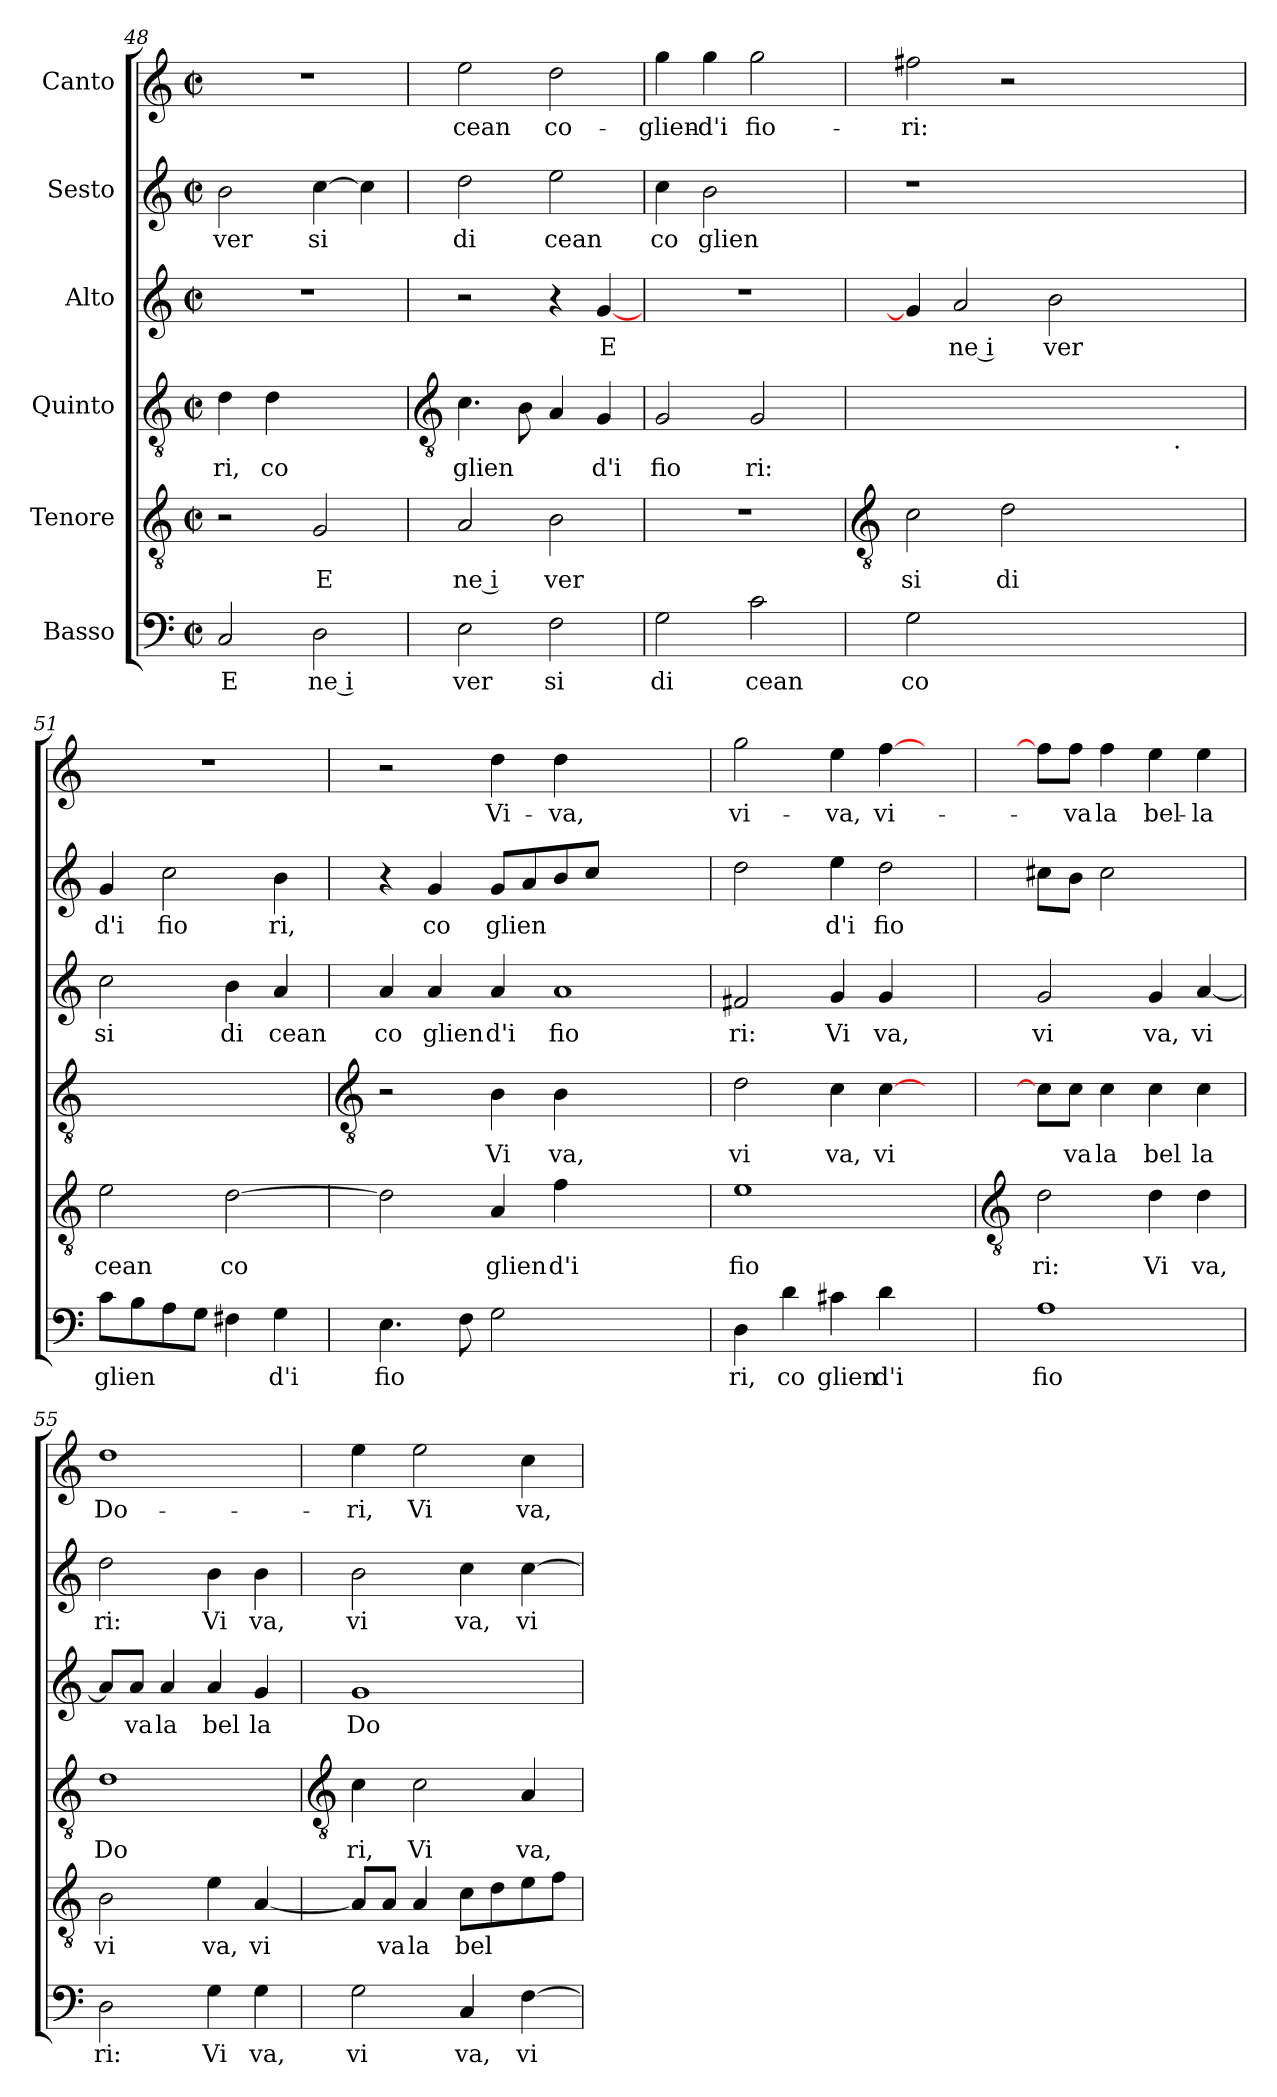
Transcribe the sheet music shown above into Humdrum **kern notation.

**kern	**text	**kern	**text	**kern	**text	**kern	**text	**kern	**text	**kern	**text
*part6	*part6	*part5	*part5	*part4	*part4	*part3	*part3	*part2	*part2	*part1	*part1
*staff6	*staff6	*staff5	*staff5	*staff4	*staff4	*staff3	*staff3	*staff2	*staff2	*staff1	*staff1
*I"Basso	*	*I"Tenore	*	*I"Quinto	*	*I"Alto	*	*I"Sesto	*	*I"Canto	*
*clefF4	*	*clefGv2	*	*clefGv2	*	*clefG2	*	*clefG2	*	*clefG2	*
*k[]	*	*k[]	*	*k[]	*	*k[]	*	*k[]	*	*k[]	*
*C:	*	*C:	*	*C:	*	*C:	*	*C:	*	*C:	*
*M2/2	*	*M2/2	*	*M2/2	*	*M2/2	*	*M2/2	*	*M2/2	*
*met(c|)	*	*met(c|)	*	*met(c|)	*	*met(c|)	*	*met(c|)	*	*met(c|)	*
=48A	=48A	=48A	=48A	=48A	=48A	=48A	=48A	=48A	=48A	=48A	=48A
!	!LO:LY:b	!	!	!	!LO:LY:b	!	!	!	!LO:LY:b	!	!
2C/	E	2r	.	4d\	ri,	1r	.	2b\	ver	1r	.
!	!	!	!	!	!LO:LY:b	!	!	!	!	!	!
.	.	.	.	4d\	co	.	.	.	.	.	.
!	!LO:LY:b	!	!LO:LY:b	!	!	!	!	!	!LO:LY:b	!	!
2D\	ne i	2G/	E	2ryy	.	.	.	[4cc\	si	.	.
.	.	.	.	.	.	.	.	4cc\]	.	.	.
!!LO:LB:g=z
=49	=49	=49	=49	=49	=49	=49	=49	=49	=49	=49	=49
*	*	*	*	*clefGv2	*	*	*	*	*	*	*
!	!LO:LY:b	!	!LO:LY:b	!	!LO:LY:b	!	!	!	!LO:LY:b	!	!LO:LY:b
2E\	ver	2A/	ne i	4.c\	glien	2r	.	2dd\	di	2ee\	cean
.	.	.	.	8B\	.	.	.	.	.	.	.
!	!LO:LY:b	!	!LO:LY:b	!	!	!	!	!	!LO:LY:b	!	!LO:LY:b
2F\	si	2B\	ver	4A/	.	4r	.	2ee\	cean	2dd\	co-
!	!	!	!	!	!LO:LY:b	!	!LO:LY:b	!	!	!	!
.	.	.	.	4G/	d'i	[4g/	E	.	.	.	.
=49A	=49A	=49A	=49A	=49A	=49A	=49A	=49A	=49A	=49A	=49A	=49A
!	!LO:LY:b	!	!	!	!LO:LY:b	!	!	!	!LO:LY:b	!	!LO:LY:b
2G\	di	1r	.	2G/	fio	1r	.	4cc\	co	4gg\	-glien-
!	!	!	!	!	!	!	!	!	!LO:LY:b	!	!LO:LY:b
.	.	.	.	.	.	.	.	2b\	glien	4gg\	-d'i
!	!LO:LY:b	!	!	!	!LO:LY:b	!	!	!	!	!	!LO:LY:b
2c\	cean	.	.	2G/	ri:	.	.	.	.	2gg\	fio-
.	.	.	.	.	.	.	.	4ryy	.	.	.
!!LO:LB:g=z
=50A	=50A	=50A	=50A	=50A	=50A	=50A	=50A	=50A	=50A	=50A	=50A
*	*	*clefGv2	*	*	*	*	*	*	*	*	*
!	!LO:LY:b	!	!LO:LY:b	!	!	!	!	!	!	!	!LO:LY:b
2G\	co	2c\	si	4ryy	.	4g/]	.	1r	.	2ff#X\	-ri:
!	!	!	!	!	!	!	!LO:LY:b	!	!	!	!
.	.	.	.	4ryy	.	2a/	ne i	.	.	.	.
!	!	!	!LO:LY:b	!	!	!	!	!	!	!	!
2.ryy	.	2d\	di	4ryy	.	.	.	.	.	2r	.
!	!	!	!	!	!	!	!LO:LY:b	!	!	!	!
.	.	.	.	64ryy	.	2b\	ver	.	.	.	.
.	.	.	.	64ryy	.	.	.	.	.	.	.
.	.	.	.	64ryy	.	.	.	.	.	.	.
.	.	.	.	64ryy	.	.	.	.	.	.	.
.	.	.	.	64ryy	.	.	.	.	.	.	.
.	.	.	.	64ryy	.	.	.	.	.	.	.
.	.	.	.	64ryy	.	.	.	.	.	.	.
.	.	.	.	64ryy	.	.	.	.	.	.	.
.	.	.	.	64ryy	.	.	.	.	.	.	.
.	.	.	.	64ryy	.	.	.	.	.	.	.
.	.	.	.	64ryy	.	.	.	.	.	.	.
.	.	.	.	64ryy	.	.	.	.	.	.	.
.	.	.	.	64ryy	.	.	.	.	.	.	.
.	.	.	.	64ryy	.	.	.	.	.	.	.
!	!	!	!	!LO:TX:b:t=.	!	!	!	!	!	!	!
.	.	.	.	64ryy	.	.	.	.	.	.	.
.	.	.	.	4ryy	.	.	.	.	.	.	.
.	.	4ryy	.	.	.	.	.	4ryy	.	4ryy	.
.	.	.	.	64ryy	.	.	.	.	.	.	.
!!LO:LB:g=z
=51A	=51A	=51A	=51A	=51A	=51A	=51A	=51A	=51A	=51A	=51A	=51A
!	!LO:LY:b	!	!LO:LY:b	!	!	!	!LO:LY:b	!	!LO:LY:b	!	!
8c\L	glien	2e\	cean	4ryy	.	2cc\	si	4g/	d'i	1r	.
8B\	.	.	.	.	.	.	.	.	.	.	.
!	!	!	!	!	!	!	!	!	!LO:LY:b	!	!
8A\	.	.	.	4ryy	.	.	.	2cc\	fio	.	.
8G\J	.	.	.	.	.	.	.	.	.	.	.
!	!	!	!LO:LY:b	!	!	!	!LO:LY:b	!	!	!	!
4F#X\	.	[2d\	co	4ryy	.	4b\	di	.	.	.	.
!	!LO:LY:b	!	!	!	!	!	!LO:LY:b	!	!LO:LY:b	!	!
4G\	d'i	.	.	64ryy	.	4a/	cean	4b\	ri,	.	.
.	.	.	.	8...ryy	.	.	.	.	.	.	.
!!LO:LB:g=z
=52	=52	=52	=52	=52	=52	=52	=52	=52	=52	=52	=52
*	*	*	*	*clefGv2	*	*	*	*	*	*	*
!	!LO:LY:b	!	!	!	!	!	!LO:LY:b	!	!	!	!
4.E\	fio	2d\]	.	2r	.	4a/	co	4r	.	2r	.
!	!	!	!	!	!	!	!LO:LY:b	!	!LO:LY:b	!	!
.	.	.	.	.	.	4a/	glien	4g/	co	.	.
8F\	.	.	.	.	.	.	.	.	.	.	.
!	!	!	!LO:LY:b	!	!LO:LY:b	!	!LO:LY:b	!	!LO:LY:b	!	!LO:LY:b
2G\	.	4A/	glien	4B\	Vi	4a/	d'i	8g/L	glien	4dd\	Vi-
.	.	.	.	.	.	.	.	8a/	.	.	.
!	!	!	!LO:LY:b	!	!LO:LY:b	!	!LO:LY:b	!	!	!	!LO:LY:b
.	.	4f\	d'i	4B\	va,	1a	fio	8b/	.	4dd\	-va,
.	.	.	.	.	.	.	.	8cc/J	.	.	.
2.ryy	.	2.ryy	.	2.ryy	.	.	.	2.ryy	.	2.ryy	.
!!LO:LB:g=z
=53	=53	=53	=53	=53	=53	=53	=53	=53	=53	=53	=53
!	!LO:LY:b	!	!LO:LY:b	!	!LO:LY:b	!	!LO:LY:b	!	!	!	!LO:LY:b
4D\	ri,	1e	fio	2d\	vi	2f#X/	ri:	2dd\	.	2gg\	vi-
!	!LO:LY:b	!	!	!	!	!	!	!	!	!	!
4d\	co	.	.	.	.	.	.	.	.	.	.
!	!LO:LY:b	!	!	!	!LO:LY:b	!	!LO:LY:b	!	!LO:LY:b	!	!LO:LY:b
4c#X\	glien	.	.	4c\	va,	4g/	Vi	4ee\	d'i	4ee\	-va,
!	!LO:LY:b	!	!	!	!LO:LY:b	!	!LO:LY:b	!	!LO:LY:b	!	!LO:LY:b
4d\	d'i	.	.	[4c\	vi	4g/	va,	2dd\	fio	[4ff\	vi-
4ryy	.	4ryy	.	4ryy	.	4ryy	.	.	.	4ryy	.
!!LO:LB:g=z
=54	=54	=54	=54	=54	=54	=54	=54	=54	=54	=54	=54
*	*	*clefGv2	*	*	*	*	*	*	*	*	*
!	!LO:LY:b	!	!LO:LY:b	!	!	!	!LO:LY:b	!	!	!	!
1A	fio	2d\	ri:	8c\L]	.	2g/	vi	8cc#X\L	.	8ff\L]	.
!	!	!	!	!	!LO:LY:b	!	!	!	!	!	!LO:LY:b
.	.	.	.	8c\J	va	.	.	8b\J	.	8ff\J	-va
!	!	!	!	!	!LO:LY:b	!	!	!	!	!	!LO:LY:b
.	.	.	.	4c\	la	.	.	2cc#\	.	4ff\	la
!	!	!	!LO:LY:b	!	!LO:LY:b	!	!LO:LY:b	!	!	!	!LO:LY:b
.	.	4d\	Vi	4c\	bel	4g/	va,	.	.	4ee\	bel-
!	!	!	!LO:LY:b	!	!LO:LY:b	!	!LO:LY:b	!	!	!	!LO:LY:b
.	.	4d\	va,	4c\	la	[4a/	vi	4ryy	.	4ee\	-la
!!LO:LB:g=z
=55	=55	=55	=55	=55	=55	=55	=55	=55	=55	=55	=55
!	!LO:LY:b	!	!LO:LY:b	!	!LO:LY:b	!	!	!	!LO:LY:b	!	!LO:LY:b
2D\	ri:	2B\	vi	1d	Do	8a/L]	.	2dd\	ri:	1dd	Do-
!	!	!	!	!	!	!	!LO:LY:b	!	!	!	!
.	.	.	.	.	.	8a/J	va	.	.	.	.
!	!	!	!	!	!	!	!LO:LY:b	!	!	!	!
.	.	.	.	.	.	4a/	la	.	.	.	.
!	!LO:LY:b	!	!LO:LY:b	!	!	!	!LO:LY:b	!	!LO:LY:b	!	!
4G\	Vi	4e\	va,	.	.	4a/	bel	4b\	Vi	.	.
!	!LO:LY:b	!	!LO:LY:b	!	!	!	!LO:LY:b	!	!LO:LY:b	!	!
4G\	va,	[4A/	vi	.	.	4g/	la	4b\	va,	.	.
!!LO:LB:g=z
=56	=56	=56	=56	=56	=56	=56	=56	=56	=56	=56	=56
*	*	*	*	*clefGv2	*	*	*	*	*	*	*
!	!LO:LY:b	!	!	!	!LO:LY:b	!	!LO:LY:b	!	!LO:LY:b	!	!LO:LY:b
2G\	vi	8A/L]	.	4c\	ri,	1g	Do	2b\	vi	4ee\	-ri,
!	!	!	!LO:LY:b	!	!	!	!	!	!	!	!
.	.	8A/J	va	.	.	.	.	.	.	.	.
!	!	!	!LO:LY:b	!	!LO:LY:b	!	!	!	!	!	!LO:LY:b
.	.	4A/	la	2c\	Vi	.	.	.	.	2ee\	Vi
!	!LO:LY:b	!	!LO:LY:b	!	!	!	!	!	!LO:LY:b	!	!
4C/	va,	8c\L	bel	.	.	.	.	4cc\	va,	.	.
.	.	8d\	.	.	.	.	.	.	.	.	.
!	!LO:LY:b	!	!	!	!LO:LY:b	!	!	!	!LO:LY:b	!	!LO:LY:b
[4F\	vi	8e\	.	4A/	va,	.	.	[4cc\	vi	4cc\	va,
.	.	8f\J	.	.	.	.	.	.	.	.	.
=	=	=	=	=	=	=	=	=	=	=	=
*-	*-	*-	*-	*-	*-	*-	*-	*-	*-	*-	*-
